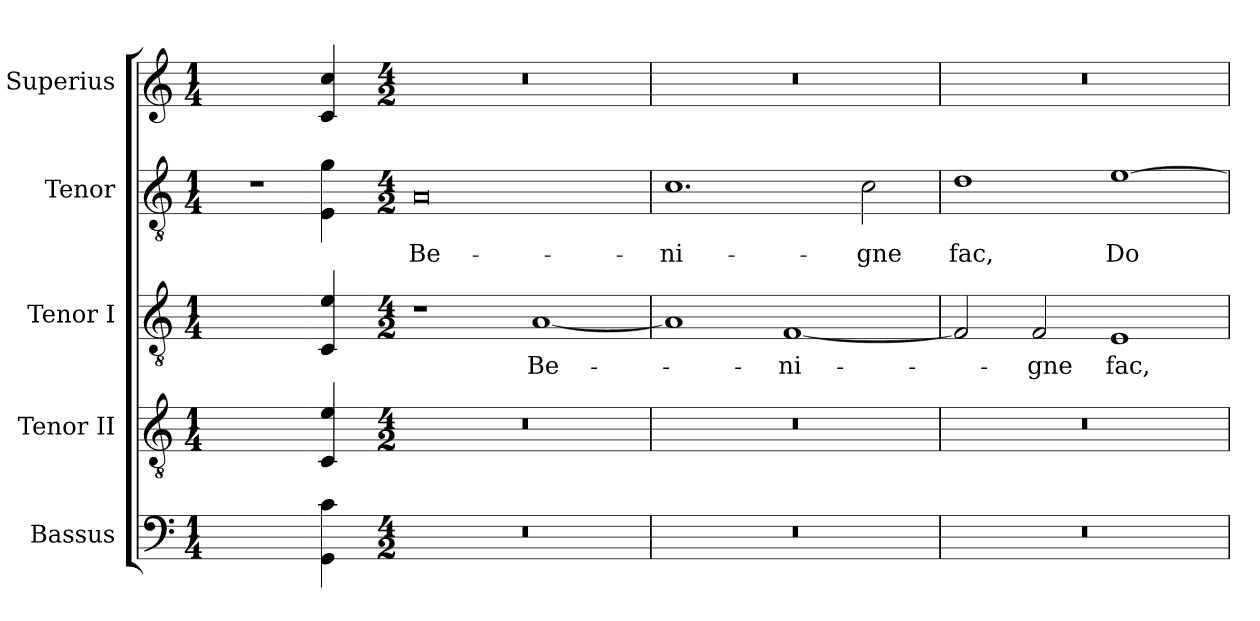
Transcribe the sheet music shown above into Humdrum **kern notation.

**kern	**kern	**kern	**text	**kern	**text	**kern
*part5	*part4	*part3	*part3	*part2	*part2	*part1
*staff5	*staff4	*staff3	*staff3	*staff2	*staff2	*staff1
*I"Bassus	*I"Tenor II	*I"Tenor I	*	*I"Tenor	*	*I"Superius
*I'B.	*I'T. II	*I'T. I	*	*I'T.	*	*I'S.
!!LO:PB:g=z
*clefF4	*clefGv2	*clefGv2	*	*clefGv2	*	*clefG2
*	*ITrd7c12	*ITrd7c12	*	*ITrd7c12	*	*
*k[]	*k[]	*k[]	*	*k[]	*	*k[]
*a:	*a:	*a:	*	*a:	*	*a:
*M1/4	*M1/4	*M1/4	*	*M1/4	*	*M1/4
=1	=1	=1	=1	=1	=1	=1
!LO:N:vis=1	!LO:N:vis=1	!LO:N:vis=1	!	!LO:N:vis=1	!	!LO:N:vis=1
4ryy	4ryy	4ryy	.	4r	.	4ryy
=2-	=2-	=2-	=2-	=2-	=2-	=2-
4GGi\ 4ci	4CCi/ 4Ei	4CCi/ 4Ei	.	4EEi\ 4Gi	.	4ci/ 4cci
=1-	=1-	=1-	=1-	=1-	=1-	=1-
*M4/2	*M4/2	*M4/2	*	*M4/2	*	*M4/2
!	!	!	!	!	!LO:LY:b:color=#000000	!
0r	0r	1r	.	0AAi	Be-	0r
!	!	!	!LO:LY:b:color=#000000	!	!	!
.	.	[<1AAi	Be-	.	.	.
=2	=2	=2	=2	=2	=2	=2
!	!	!	!	!	!LO:LY:b:color=#000000	!
0r	0r	1AAi]	.	1.Ci	-ni-	0r
!	!	!	!LO:LY:b:color=#000000	!	!	!
.	.	[<1FFi	-ni-	.	.	.
!	!	!	!	!	!LO:LY:b:color=#000000	!
.	.	.	.	2Ci\	-gne	.
=3	=3	=3	=3	=3	=3	=3
!	!	!	!	!	!LO:LY:b:color=#000000	!
0r	0r	2FFi/]	.	1Di	fac,	0r
!	!	!	!LO:LY:b:color=#000000	!	!	!
.	.	2FFi/	-gne	.	.	.
!	!	!	!LO:LY:b:color=#000000	!	!	!
!	!	!	!	!	!LO:LY:b:color=#000000	!
.	.	1EEi	fac,	[>1Ei	Do-	.
=	=	=	=	=	=	=
*-	*-	*-	*-	*-	*-	*-
